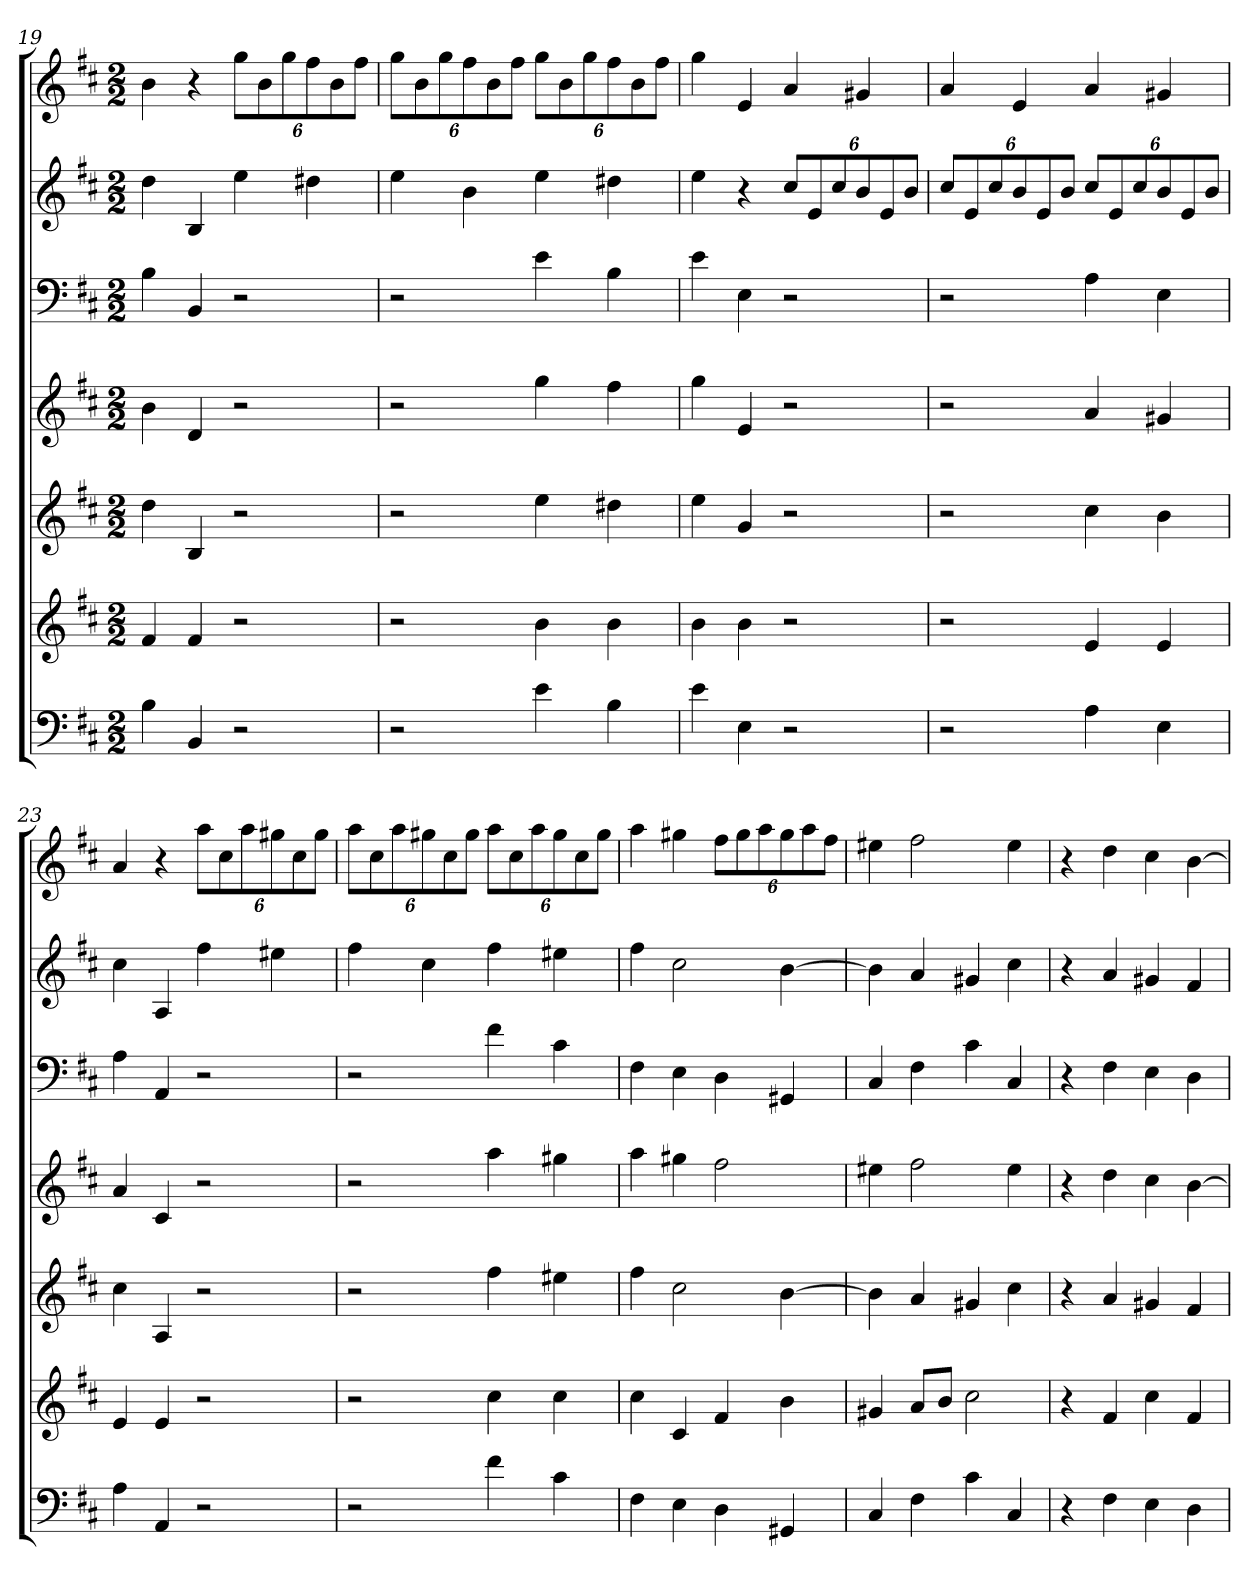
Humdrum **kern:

**kern	**kern	**kern	**kern	**kern	**kern	**kern
*part7	*part6	*part5	*part4	*part3	*part2	*part1
*staff7	*staff6	*staff5	*staff4	*staff3	*staff2	*staff1
*k[f#c#]	*k[f#c#]	*k[f#c#]	*k[f#c#]	*k[f#c#]	*k[f#c#]	*k[f#c#]
*D:	*D:	*D:	*D:	*D:	*D:	*D:
*M2/2	*M2/2	*M2/2	*M2/2	*M2/2	*M2/2	*M2/2
=19	=19	=19	=19	=19	=19	=19
4B	4f#	4dd	4b	4B	4dd	4b
4BB	4f#	4B	4d	4BB	4B	4r
2r	2r	2r	2r	2r	4ee	12ggL
.	.	.	.	.	.	12b
.	.	.	.	.	.	12gg
.	.	.	.	.	4dd#X	12ff#
.	.	.	.	.	.	12b
.	.	.	.	.	.	12ff#J
=20	=20	=20	=20	=20	=20	=20
2r	2r	2r	2r	2r	4ee	12ggL
.	.	.	.	.	.	12b
.	.	.	.	.	.	12gg
.	.	.	.	.	4b	12ff#
.	.	.	.	.	.	12b
.	.	.	.	.	.	12ff#J
4e	4b	4ee	4gg	4e	4ee	12ggL
.	.	.	.	.	.	12b
.	.	.	.	.	.	12gg
4B	4b	4dd#X	4ff#	4B	4dd#X	12ff#
.	.	.	.	.	.	12b
.	.	.	.	.	.	12ff#J
=21	=21	=21	=21	=21	=21	=21
4e	4b	4ee	4gg	4e	4ee	4gg
4E	4b	4g	4e	4E	4r	4e
2r	2r	2r	2r	2r	12cc#L	4a
.	.	.	.	.	12e	.
.	.	.	.	.	12cc#	.
.	.	.	.	.	12b	4g#X
.	.	.	.	.	12e	.
.	.	.	.	.	12bJ	.
=22	=22	=22	=22	=22	=22	=22
2r	2r	2r	2r	2r	12cc#L	4a
.	.	.	.	.	12e	.
.	.	.	.	.	12cc#	.
.	.	.	.	.	12b	4e
.	.	.	.	.	12e	.
.	.	.	.	.	12bJ	.
4A	4e	4cc#	4a	4A	12cc#L	4a
.	.	.	.	.	12e	.
.	.	.	.	.	12cc#	.
4E	4e	4b	4g#X	4E	12b	4g#X
.	.	.	.	.	12e	.
.	.	.	.	.	12bJ	.
=23	=23	=23	=23	=23	=23	=23
4A	4e	4cc#	4a	4A	4cc#	4a
4AA	4e	4A	4c#	4AA	4A	4r
2r	2r	2r	2r	2r	4ff#	12aaL
.	.	.	.	.	.	12cc#
.	.	.	.	.	.	12aa
.	.	.	.	.	4ee#X	12gg#X
.	.	.	.	.	.	12cc#
.	.	.	.	.	.	12gg#J
=24	=24	=24	=24	=24	=24	=24
2r	2r	2r	2r	2r	4ff#	12aaL
.	.	.	.	.	.	12cc#
.	.	.	.	.	.	12aa
.	.	.	.	.	4cc#	12gg#X
.	.	.	.	.	.	12cc#
.	.	.	.	.	.	12gg#J
4f#	4cc#	4ff#	4aa	4f#	4ff#	12aaL
.	.	.	.	.	.	12cc#
.	.	.	.	.	.	12aa
4c#	4cc#	4ee#X	4gg#X	4c#	4ee#X	12gg#
.	.	.	.	.	.	12cc#
.	.	.	.	.	.	12gg#J
=25	=25	=25	=25	=25	=25	=25
4F#	4cc#	4ff#	4aa	4F#	4ff#	4aa
4E	4c#	2cc#	4gg#X	4E	2cc#	4gg#X
4D	4f#	.	2ff#	4D	.	12ff#L
.	.	.	.	.	.	12gg#
.	.	.	.	.	.	12aa
4GG#X	4b	[4b	.	4GG#X	[4b	12gg#
.	.	.	.	.	.	12aa
.	.	.	.	.	.	12ff#J
=26	=26	=26	=26	=26	=26	=26
4C#	4g#X	4b]	4ee#X	4C#	4b]	4ee#X
4F#	8aL	4a	2ff#	4F#	4a	2ff#
.	8bJ	.	.	.	.	.
4c#	2cc#	4g#X	.	4c#	4g#X	.
4C#	.	4cc#	4ee#	4C#	4cc#	4ee#
=27	=27	=27	=27	=27	=27	=27
4r	4r	4r	4r	4r	4r	4r
4F#	4f#	4a	4dd	4F#	4a	4dd
4E	4cc#	4g#X	4cc#	4E	4g#X	4cc#
4D	4f#	4f#	[4b	4D	4f#	[4b
=	=	=	=	=	=	=
*-	*-	*-	*-	*-	*-	*-
